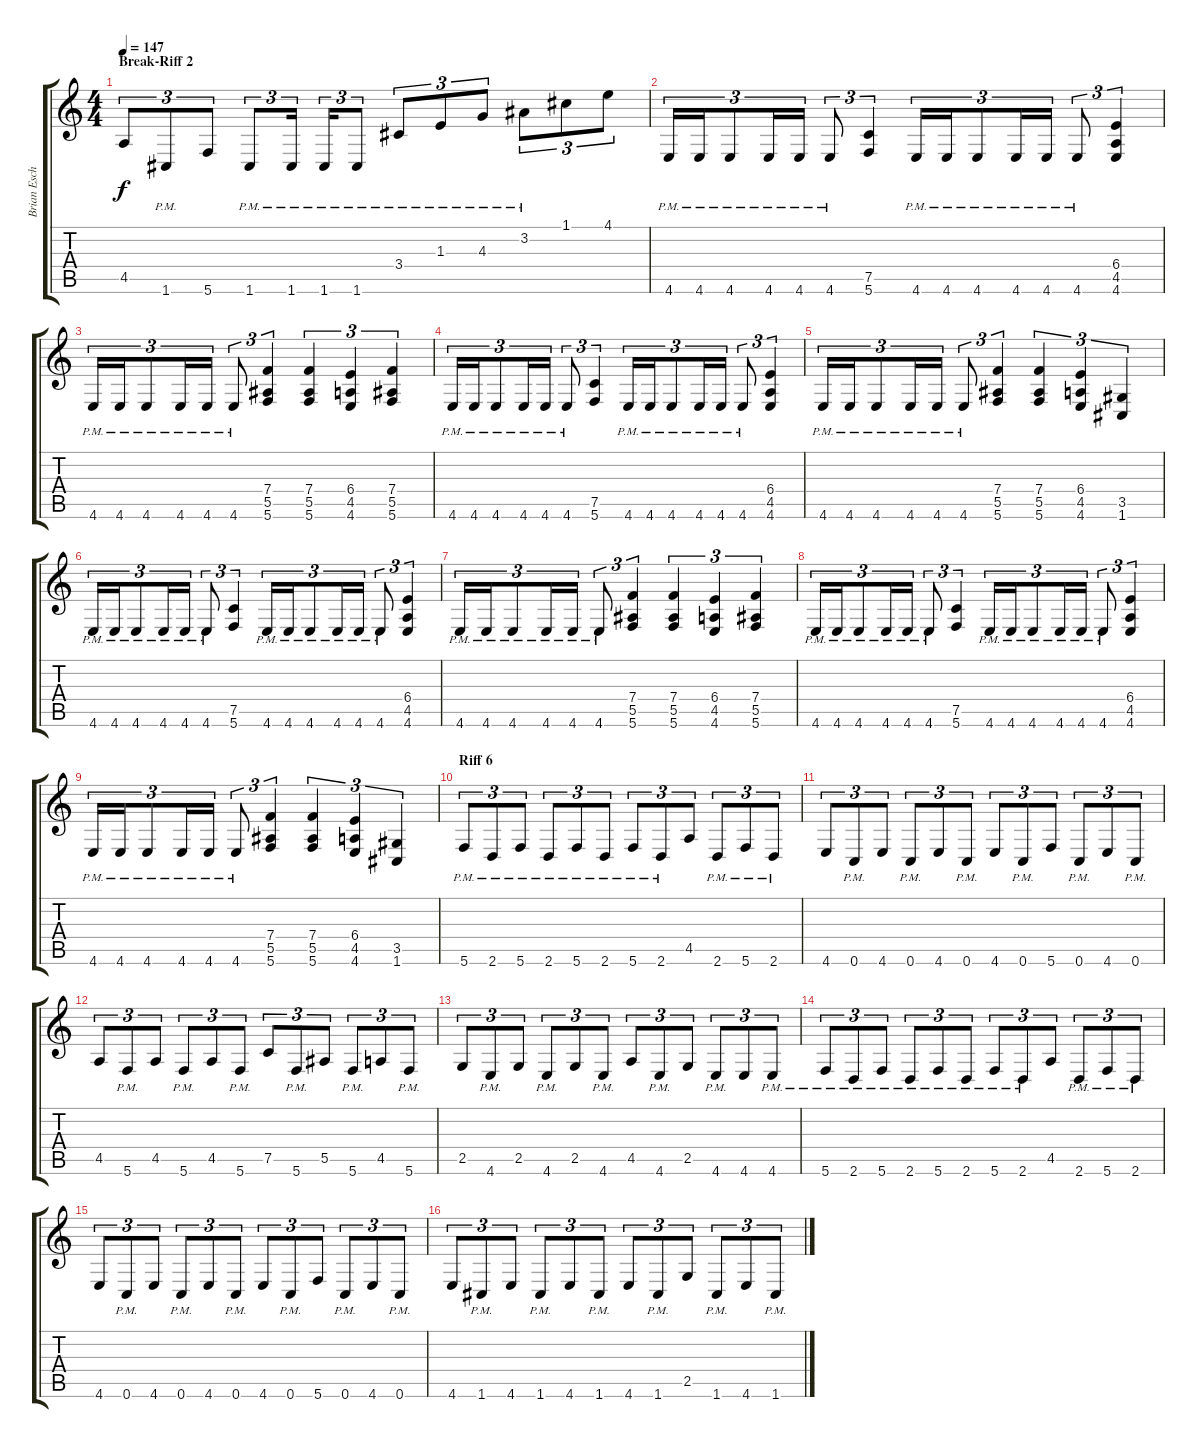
\track ("Brian Eschbach (Lead Guitar)" "Brian Esch") {instrument distortionguitar}
\staff {score tabs}
\tuning (C4 G3 Eb3 Bb2 F2 C2) {hide}
\ts (4 4)
\section ("" "Break-Riff 2")
\tempo 147
\clef g2
\ks c
4.5.8{tu (3 2) dy f} 1.6{pm}.8{tu (3 2)} 5.6.8{tu (3 2)} 1.6{pm}.8{tu (3 2)} 1.6{pm}.16{tu (3 2)} 1.6{pm}.16{tu (3 2)} 1.6{pm}.8{tu (3 2)} 3.4{pm}.8{tu (3 2)} 1.3{pm}.8{tu (3 2)} 4.3{pm}.8{tu (3 2)} 3.2{pm}.8{tu (3 2)} 1.1.8{tu (3 2)} 4.1.8{tu (3 2)} |
4.6{pm}.16{tu (3 2)} 4.6{pm}.16{tu (3 2)} 4.6{pm}.8{tu (3 2)} 4.6{pm}.16{tu (3 2)} 4.6{pm}.16{tu (3 2)} 4.6{pm}.8{tu (3 2)} (7.5 5.6).4{tu (3 2)} 4.6{pm}.16{tu (3 2)} 4.6{pm}.16{tu (3 2)} 4.6{pm}.8{tu (3 2)} 4.6{pm}.16{tu (3 2)} 4.6{pm}.16{tu (3 2)} 4.6{pm}.8{tu (3 2)} (6.4 4.5 4.6).4{tu (3 2)} |
4.6{pm}.16{tu (3 2)} 4.6{pm}.16{tu (3 2)} 4.6{pm}.8{tu (3 2)} 4.6{pm}.16{tu (3 2)} 4.6{pm}.16{tu (3 2)} 4.6{pm}.8{tu (3 2)} (7.4 5.5 5.6).4{tu (3 2)} (7.4 5.5 5.6).4{tu (3 2)} (6.4 4.5 4.6).4{tu (3 2)} (7.4 5.5 5.6).4{tu (3 2)} |
4.6{pm}.16{tu (3 2)} 4.6{pm}.16{tu (3 2)} 4.6{pm}.8{tu (3 2)} 4.6{pm}.16{tu (3 2)} 4.6{pm}.16{tu (3 2)} 4.6{pm}.8{tu (3 2)} (7.5 5.6).4{tu (3 2)} 4.6{pm}.16{tu (3 2)} 4.6{pm}.16{tu (3 2)} 4.6{pm}.8{tu (3 2)} 4.6{pm}.16{tu (3 2)} 4.6{pm}.16{tu (3 2)} 4.6{pm}.8{tu (3 2)} (6.4 4.5 4.6).4{tu (3 2)} |
4.6{pm}.16{tu (3 2)} 4.6{pm}.16{tu (3 2)} 4.6{pm}.8{tu (3 2)} 4.6{pm}.16{tu (3 2)} 4.6{pm}.16{tu (3 2)} 4.6{pm}.8{tu (3 2)} (7.4 5.5 5.6).4{tu (3 2)} (7.4 5.5 5.6).4{tu (3 2)} (6.4 4.5 4.6).4{tu (3 2)} (3.5 1.6).4{tu (3 2)} |
4.6{pm}.16{tu (3 2)} 4.6{pm}.16{tu (3 2)} 4.6{pm}.8{tu (3 2)} 4.6{pm}.16{tu (3 2)} 4.6{pm}.16{tu (3 2)} 4.6{pm}.8{tu (3 2)} (7.5 5.6).4{tu (3 2)} 4.6{pm}.16{tu (3 2)} 4.6{pm}.16{tu (3 2)} 4.6{pm}.8{tu (3 2)} 4.6{pm}.16{tu (3 2)} 4.6{pm}.16{tu (3 2)} 4.6{pm}.8{tu (3 2)} (6.4 4.5 4.6).4{tu (3 2)} |
4.6{pm}.16{tu (3 2)} 4.6{pm}.16{tu (3 2)} 4.6{pm}.8{tu (3 2)} 4.6{pm}.16{tu (3 2)} 4.6{pm}.16{tu (3 2)} 4.6{pm}.8{tu (3 2)} (7.4 5.5 5.6).4{tu (3 2)} (7.4 5.5 5.6).4{tu (3 2)} (6.4 4.5 4.6).4{tu (3 2)} (7.4 5.5 5.6).4{tu (3 2)} |
4.6{pm}.16{tu (3 2)} 4.6{pm}.16{tu (3 2)} 4.6{pm}.8{tu (3 2)} 4.6{pm}.16{tu (3 2)} 4.6{pm}.16{tu (3 2)} 4.6{pm}.8{tu (3 2)} (7.5 5.6).4{tu (3 2)} 4.6{pm}.16{tu (3 2)} 4.6{pm}.16{tu (3 2)} 4.6{pm}.8{tu (3 2)} 4.6{pm}.16{tu (3 2)} 4.6{pm}.16{tu (3 2)} 4.6{pm}.8{tu (3 2)} (6.4 4.5 4.6).4{tu (3 2)} |
4.6{pm}.16{tu (3 2)} 4.6{pm}.16{tu (3 2)} 4.6{pm}.8{tu (3 2)} 4.6{pm}.16{tu (3 2)} 4.6{pm}.16{tu (3 2)} 4.6{pm}.8{tu (3 2)} (7.4 5.5 5.6).4{tu (3 2)} (7.4 5.5 5.6).4{tu (3 2)} (6.4 4.5 4.6).4{tu (3 2)} (3.5 1.6).4{tu (3 2)} |
\section ("" "Riff 6")
5.6{pm}.8{tu (3 2)} 2.6{pm}.8{tu (3 2)} 5.6{pm}.8{tu (3 2)} 2.6{pm}.8{tu (3 2)} 5.6{pm}.8{tu (3 2)} 2.6{pm}.8{tu (3 2)} 5.6{pm}.8{tu (3 2)} 2.6{pm}.8{tu (3 2)} 4.5.8{tu (3 2)} 2.6{pm}.8{tu (3 2)} 5.6{pm}.8{tu (3 2)} 2.6{pm}.8{tu (3 2)} |
4.6.8{tu (3 2)} 0.6{pm}.8{tu (3 2)} 4.6.8{tu (3 2)} 0.6{pm}.8{tu (3 2)} 4.6.8{tu (3 2)} 0.6{pm}.8{tu (3 2)} 4.6.8{tu (3 2)} 0.6{pm}.8{tu (3 2)} 5.6.8{tu (3 2)} 0.6{pm}.8{tu (3 2)} 4.6.8{tu (3 2)} 0.6{pm}.8{tu (3 2)} |
4.5.8{tu (3 2)} 5.6{pm}.8{tu (3 2)} 4.5.8{tu (3 2)} 5.6{pm}.8{tu (3 2)} 4.5.8{tu (3 2)} 5.6{pm}.8{tu (3 2)} 7.5.8{tu (3 2)} 5.6{pm}.8{tu (3 2)} 5.5.8{tu (3 2)} 5.6{pm}.8{tu (3 2)} 4.5.8{tu (3 2)} 5.6{pm}.8{tu (3 2)} |
2.5.8{tu (3 2)} 4.6{pm}.8{tu (3 2)} 2.5.8{tu (3 2)} 4.6{pm}.8{tu (3 2)} 2.5.8{tu (3 2)} 4.6{pm}.8{tu (3 2)} 4.5.8{tu (3 2)} 4.6{pm}.8{tu (3 2)} 2.5.8{tu (3 2)} 4.6{pm}.8{tu (3 2)} 4.6.8{tu (3 2)} 4.6{pm}.8{tu (3 2)} |
5.6{pm}.8{tu (3 2)} 2.6{pm}.8{tu (3 2)} 5.6{pm}.8{tu (3 2)} 2.6{pm}.8{tu (3 2)} 5.6{pm}.8{tu (3 2)} 2.6{pm}.8{tu (3 2)} 5.6{pm}.8{tu (3 2)} 2.6{pm}.8{tu (3 2)} 4.5.8{tu (3 2)} 2.6{pm}.8{tu (3 2)} 5.6{pm}.8{tu (3 2)} 2.6{pm}.8{tu (3 2)} |
4.6.8{tu (3 2)} 0.6{pm}.8{tu (3 2)} 4.6.8{tu (3 2)} 0.6{pm}.8{tu (3 2)} 4.6.8{tu (3 2)} 0.6{pm}.8{tu (3 2)} 4.6.8{tu (3 2)} 0.6{pm}.8{tu (3 2)} 5.6.8{tu (3 2)} 0.6{pm}.8{tu (3 2)} 4.6.8{tu (3 2)} 0.6{pm}.8{tu (3 2)} |
4.6.8{tu (3 2)} 1.6{pm}.8{tu (3 2)} 4.6.8{tu (3 2)} 1.6{pm}.8{tu (3 2)} 4.6.8{tu (3 2)} 1.6{pm}.8{tu (3 2)} 4.6.8{tu (3 2)} 1.6{pm}.8{tu (3 2)} 2.5.8{tu (3 2)} 1.6{pm}.8{tu (3 2)} 4.6.8{tu (3 2)} 1.6{pm}.8{tu (3 2)}
